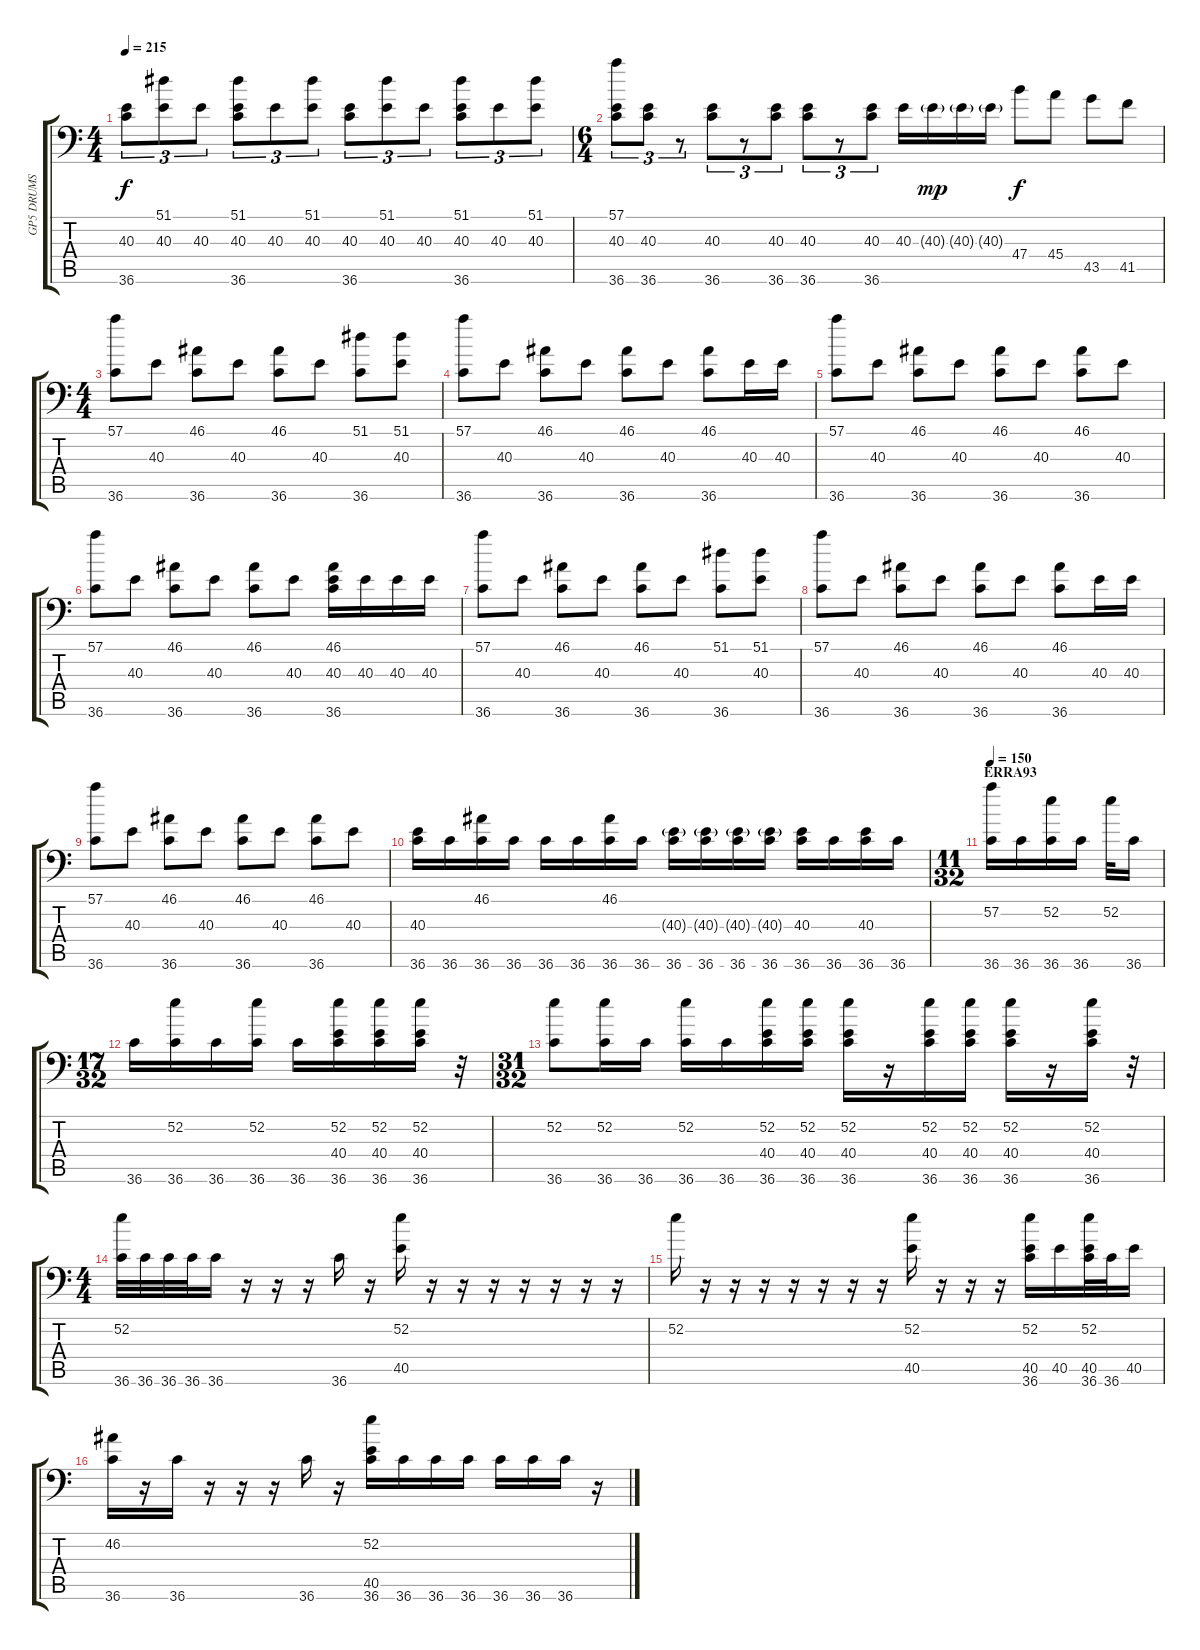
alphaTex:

\track ("GP5 DRUMS" "GP5 DRUMS") {instrument acousticgrandpiano}
\staff {score tabs}
\tuning (C-1 C-1 C-1 C-1 C-1 C-1) {hide}
\ts (4 4)
\tempo 215
\clef f4
\ks c
(40.3 36.6).8{tu (3 2) dy f} (51.1 40.3).8{tu (3 2)} 40.3.8{tu (3 2)} (51.1 40.3 36.6).8{tu (3 2)} 40.3.8{tu (3 2)} (51.1 40.3).8{tu (3 2)} (40.3 36.6).8{tu (3 2)} (51.1 40.3).8{tu (3 2)} 40.3.8{tu (3 2)} (51.1 40.3 36.6).8{tu (3 2)} 40.3.8{tu (3 2)} (51.1 40.3).8{tu (3 2)} |
\ts (6 4)
(57.1 40.3 36.6).8{tu (3 2)} (40.3 36.6).8{tu (3 2)} r.8{tu (3 2)} (40.3 36.6).8{tu (3 2)} r.8{tu (3 2)} (40.3 36.6).8{tu (3 2)} (40.3 36.6).8{tu (3 2)} r.8{tu (3 2)} (40.3 36.6).8{tu (3 2)} 40.3.16 40.3{g}.16{dy mp} 40.3{g}.16 40.3{g}.16 47.4.8{dy f} 45.4.8 43.5.8 41.5.8 |
\ts (4 4)
(57.1 36.6).8 40.3.8 (46.1 36.6).8 40.3.8 (46.1 36.6).8 40.3.8 (51.1 36.6).8 (51.1 40.3).8 |
(57.1 36.6).8 40.3.8 (46.1 36.6).8 40.3.8 (46.1 36.6).8 40.3.8 (46.1 36.6).8 40.3.16 40.3.16 |
(57.1 36.6).8 40.3.8 (46.1 36.6).8 40.3.8 (46.1 36.6).8 40.3.8 (46.1 36.6).8 40.3.8 |
(57.1 36.6).8 40.3.8 (46.1 36.6).8 40.3.8 (46.1 36.6).8 40.3.8 (46.1 40.3 36.6).16 40.3.16 40.3.16 40.3.16 |
(57.1 36.6).8 40.3.8 (46.1 36.6).8 40.3.8 (46.1 36.6).8 40.3.8 (51.1 36.6).8 (51.1 40.3).8 |
(57.1 36.6).8 40.3.8 (46.1 36.6).8 40.3.8 (46.1 36.6).8 40.3.8 (46.1 36.6).8 40.3.16 40.3.16 |
(57.1 36.6).8 40.3.8 (46.1 36.6).8 40.3.8 (46.1 36.6).8 40.3.8 (46.1 36.6).8 40.3.8 |
(40.3 36.6).16 36.6.16 (46.1 36.6).16 36.6.16 36.6.16 36.6.16 (46.1 36.6).16 36.6.16 (40.3{g} 36.6).16 (40.3{g} 36.6).16 (40.3{g} 36.6).16 (40.3{g} 36.6).16 (40.3 36.6).16 36.6.16 (40.3 36.6).16 36.6.16 |
\ts (11 32)
\section ("" "ERRA93")
\tempo 150
(57.2 36.6).16 36.6.16 (52.2 36.6).16 36.6.16 52.2.32 36.6.16 |
\ts (17 32)
36.6.16 (52.2 36.6).16 36.6.16 (52.2 36.6).16 36.6.16 (52.2 40.4 36.6).16 (52.2 40.4 36.6).16 (52.2 40.4 36.6).16 r.32 |
\ts (31 32)
(52.2 36.6).8 (52.2 36.6).16 36.6.16 (52.2 36.6).16 36.6.16 (52.2 40.4 36.6).16 (52.2 40.4 36.6).16 (52.2 40.4 36.6).16 r.16 (52.2 40.4 36.6).16 (52.2 40.4 36.6).16 (52.2 40.4 36.6).16 r.16 (52.2 40.4 36.6).16 r.32 |
\ts (4 4)
(52.2 36.6).32 36.6.32 36.6.32 36.6.32 36.6.16 r.16 r.16 r.16 36.6.16 r.16 (52.2 40.5).16 r.16 r.16 r.16 r.16 r.16 r.16 r.16 |
52.2.16 r.16 r.16 r.16 r.16 r.16 r.16 r.16 (52.2 40.5).16 r.16 r.16 r.16 (52.2 40.5 36.6).16 40.5.16 (52.2 40.5 36.6).32 36.6.32 40.5.16 |
(46.2 36.6).16 r.16 36.6.16 r.16 r.16 r.16 36.6.16 r.16 (52.2 40.5 36.6).16 36.6.16 36.6.16 36.6.16 36.6.16 36.6.16 36.6.16 r.16
